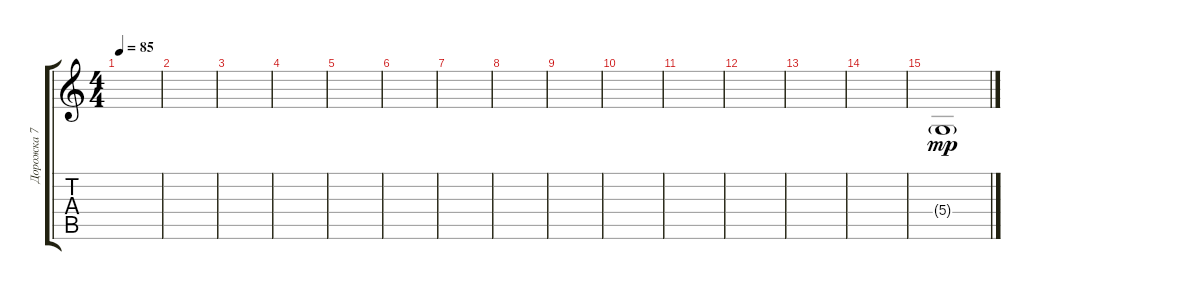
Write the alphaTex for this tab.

\track ("Дорожка 7" "Дорожка 7") {instrument pad7halo}
\staff {score tabs}
\tuning (E4 B3 G3 D3 A2 E2) {hide}
\ts (4 4)
\tempo 85
\clef g2
\ks c
|
|
|
|
|
|
|
|
|
|
|
|
|
|
5.4{g}.1{dy mp}
